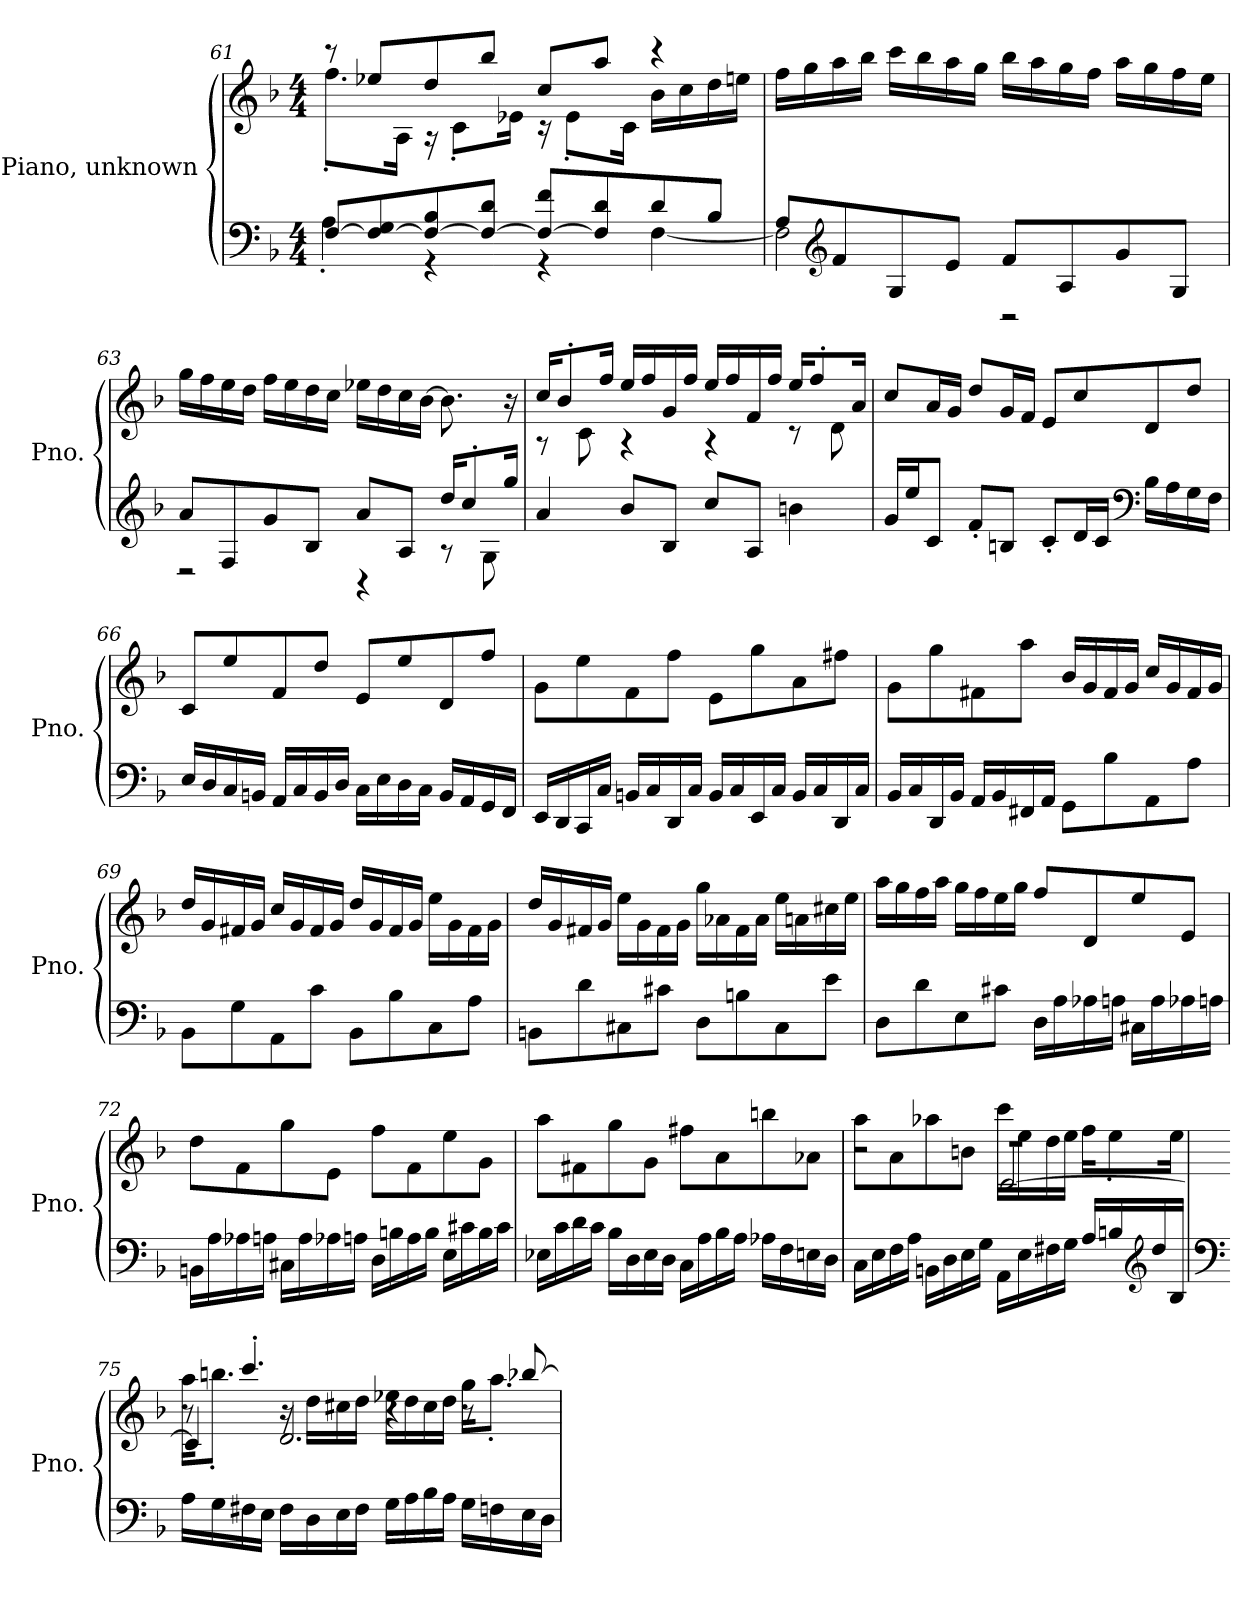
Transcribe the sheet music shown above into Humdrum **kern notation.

**kern	**kern
*part1	*part1
*staff2	*staff1
*I"Piano, unknown	*
*I'Pno.	*
!!LO:LB:g=z
*clefF4	*clefG2
*k[b-]	*k[b-]
*M4/4	*M4/4
=61	=61
*^	*^
[8F/L	4A'\	8r	8.ff'\L
8F/_ 8G/	.	8ee-X/L	.
.	.	.	16A\Jk
8F/_ 8B-/	4r	8dd/	16r
.	.	.	8c'\L
8F/_ 8d/J	.	8bb-/J	.
.	.	.	16e-X\Jk
8F/_ 8f/L	4r	8cc/L	16r
.	.	.	8e-'\L
8F/] 8d/	.	8aa/J	.
.	.	.	16c\Jk
8d/	[4F\	4r	16b-\LL
.	.	.	16cc\
8B-/J	.	.	16dd\
.	.	.	16een\JJ
*	*	*v	*v
=62	=62	=62
8A/L	2F\]	16ff\LL
.	.	16gg\
*clefG2	*	*
8f/	.	16aa\
.	.	16bb-\JJ
8G/	.	16ccc\LL
.	.	16bb-\
8e/J	.	16aa\
.	.	16gg\JJ
8f/L	2r	16bb-\LL
.	.	16aa\
8A/	.	16gg\
.	.	16ff\JJ
8g/	.	16aa\LL
.	.	16gg\
8G/J	.	16ff\
.	.	16ee\JJ
!!LO:PB:g=z
=63	=63	=63
8a/L	2r	16gg\LL
.	.	16ff\
8F/	.	16ee\
.	.	16dd\JJ
8g/	.	16ff\LL
.	.	16ee\
8B-/J	.	16dd\
.	.	16cc\JJ
8a/L	4r	16ee-X\LL
.	.	16dd\
8A/J	.	16cc\
.	.	[16b-\JJ
16dd/KL	8r	8.b-\]
8cc'/	.	.
.	8G\	.
16gg/Jk	.	16r
*v	*v	*
=64	=64
*	*^
4a/	16cc/KL	8r
.	8b-'/	.
.	.	8c\
.	16ff/Jk	.
8b-/L	16ee/LL	4r
.	16ff/	.
8B-/J	16g/	.
.	16ff/JJ	.
8cc/L	16ee/LL	4r
.	16ff/	.
8A/J	16f/	.
.	16ff/JJ	.
4bn\	16ee/KL	8r
.	8ff'/	.
.	.	8d\
.	16a/Jk	.
*	*v	*v
!!LO:LB:g=z
=65	=65
16g/LL	8cc/L
16ee/J	.
8c/J	16a/L
.	16g/JJ
8f'/L	8dd/L
8Bn/J	16g/L
.	16f/JJ
8c'/L	8e/L
16d/L	8cc/
16c/JJ	.
*clefF4	*
16B\LL	8d/
16A\	.
16G\	8dd/J
16F\JJ	.
=66	=66
16E/LL	8c/L
16D/	.
16C/	8ee/
16BBn/JJ	.
16AA/LL	8f/
16C/	.
16BB/	8dd/J
16D/JJ	.
16C\LL	8e/L
16E\	.
16D\	8ee/
16C\JJ	.
16BB/LL	8d/
16AA/	.
16GG/	8ff/J
16FF/JJ	.
!!LO:LB:g=z
=67	=67
16EE/LL	8g\L
16DD/	.
16CC/	8ee\
16C/JJ	.
16BBn/LL	8f\
16C/	.
16DD/	8ff\J
16C/JJ	.
16BB/LL	8e\L
16C/	.
16EE/	8gg\
16C/JJ	.
16BB/LL	8a\
16C/	.
16DD/	8ff#X\J
16C/JJ	.
=68	=68
16BB-/LL	8g\L
16C/	.
16DD/	8gg\
16BB-/JJ	.
16AA/LL	8f#X\
16BB-/	.
16FF#X/	8aa\J
16AA/JJ	.
8GG\L	16b-/LL
.	16g/
8B-\	16f#/
.	16g/JJ
8AA\	16cc/LL
.	16g/
8A\J	16f#/
.	16g/JJ
!!LO:LB:g=z
=69	=69
8BB-\L	16dd/LL
.	16g/
8G\	16f#X/
.	16g/JJ
8AA\	16cc/LL
.	16g/
8c\J	16f#/
.	16g/JJ
8BB-\L	16dd/LL
.	16g/
8B-\	16f#/
.	16g/JJ
8C\	16ee\LL
.	16g\
8A\J	16f#\
.	16g\JJ
=70	=70
8BBn\L	16dd/LL
.	16g/
8d\	16f#X/
.	16g/JJ
8C#X\	16ee\LL
.	16g\
8c#X\J	16f#\
.	16g\JJ
8D\L	16gg\LL
.	16a-X\
8Bn\	16f#\
.	16a-\JJ
8C#\	16ee\LL
.	16an\
8e\J	16cc#X\
.	16ee\JJ
!!LO:LB:g=z
=71	=71
8D\L	16aa\LL
.	16gg\
8d\	16ff\
.	16aa\JJ
8E\	16gg\LL
.	16ff\
8c#X\J	16ee\
.	16gg\JJ
16D\LL	8ff/L
16A\	.
16A-X\	8d/
16An\JJ	.
16C#X\LL	8ee/
16A\	.
16A-X\	8e/J
16An\JJ	.
=72	=72
16BBn\LL	8dd\L
16A\	.
16A-X\	8f\
16An\JJ	.
16C#X\LL	8gg\
16A\	.
16A-X\	8e\J
16An\JJ	.
16D\LL	8ff\L
16Bn\	.
16A\	8f\
16B\JJ	.
16E\LL	8ee\
16c#X\	.
16B\	8g\J
16c#\JJ	.
!!LO:LB:g=z
=73	=73
16E-X\LL	8aa\L
16c\	.
16d\	8f#X\
16c\JJ	.
16B-\LL	8gg\
16D\	.
16E-\	8g\J
16D\JJ	.
16C\LL	8ff#X\L
16A\	.
16B-\	8a\
16A\JJ	.
16A-X\LL	8bbn\
16F\	.
16En\	8a-X\J
16D\JJ	.
=74	=74
*	*^
*	*	*^
16C\LL	1r	8aa\L	2r
16E\	.	.	.
16F\	.	8a\	.
16A\JJ	.	.	.
16BBn\LL	.	8aa-X\	.
16D\	.	.	.
16E\	.	8bn\J	.
16G\JJ	.	.	.
16AA\LL	.	16ccc\LL	[2c/
16E\	.	16ee\	.
16F#X\	.	16dd\	.
16G\JJ	.	16ee\JJ	.
16A/LL	.	16ff\KL	.
16Bn/	.	8ee'\	.
*clefG2	*	*	*
16dd/	.	.	.
16B/JJ	.	16ee\Jk	.
!!LO:PB:g=z	!!	!!
=75	=75	=75	=75
*clefF4	*	*	*
16A\LL	8r	16aa\KL	4c/]
16G\	.	8.bbn'\J	.
16F#X\	4.ccc'/	.	.
16E\JJ	.	.	.
16F#\LL	.	16r	2.d/
16D\	.	16dd\LL	.
16E\	.	16cc#X\	.
16F#\JJ	.	16dd\JJ	.
16G\LL	4r	16ee-X\LL	.
16A\	.	16dd\	.
16B-\	.	16cc#\	.
16A\JJ	.	16dd\JJ	.
16G\LL	8r	16gg\KL	.
16Fn\	.	8.aa'\J	.
16E\	[8bb-X/	.	.
16D\JJ	.	.	.
*	*v	*v	*v
=	=
*-	*-
